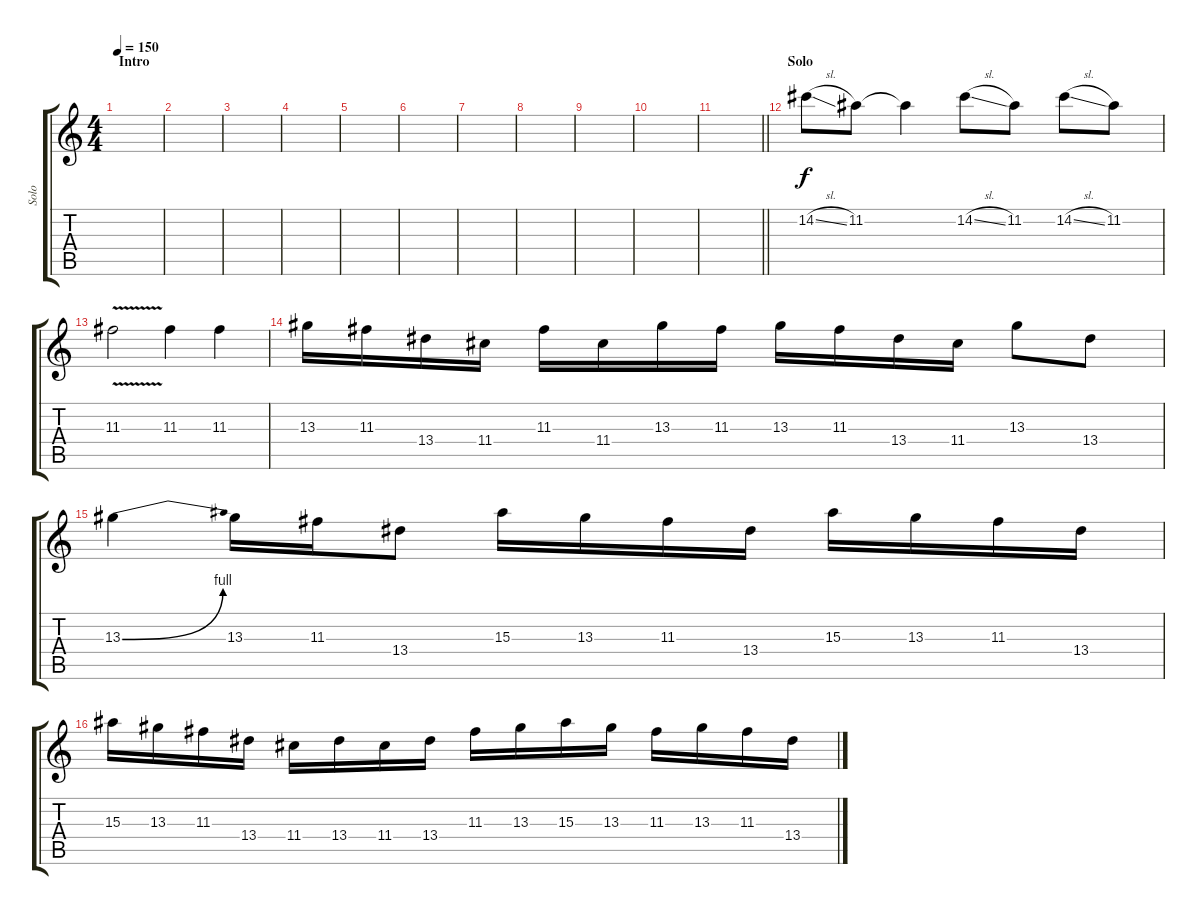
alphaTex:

\track ("Solo" "Solo") {instrument distortionguitar}
\staff {score tabs}
\tuning (E4 B3 G3 D3 A2 E2) {hide}
\ts (4 4)
\section ("" "Intro")
\tempo 150
\clef g2
\ks c
|
|
|
|
|
|
|
|
|
|
\barLineRight lightlight
|
\section ("" "Solo")
14.2{sl}.8 11.2.8 11.2{t}.4 14.2{sl}.8 11.2.8 14.2{sl}.8 11.2.8 |
11.3{v}.2 11.3.4 11.3.4 |
13.3.16 11.3.16 13.4.16 11.4.16 11.3.16 11.4.16 13.3.16 11.3.16 13.3.16 11.3.16 13.4.16 11.4.16 13.3.8 13.4.8 |
13.3{be (bend 0 0 60 4)}.4 13.3.16 11.3.16 13.4.8 15.3.16 13.3.16 11.3.16 13.4.16 15.3.16 13.3.16 11.3.16 13.4.16 |
15.3.16 13.3.16 11.3.16 13.4.16 11.4.16 13.4.16 11.4.16 13.4.16 11.3.16 13.3.16 15.3.16 13.3.16 11.3.16 13.3.16 11.3.16 13.4.16
